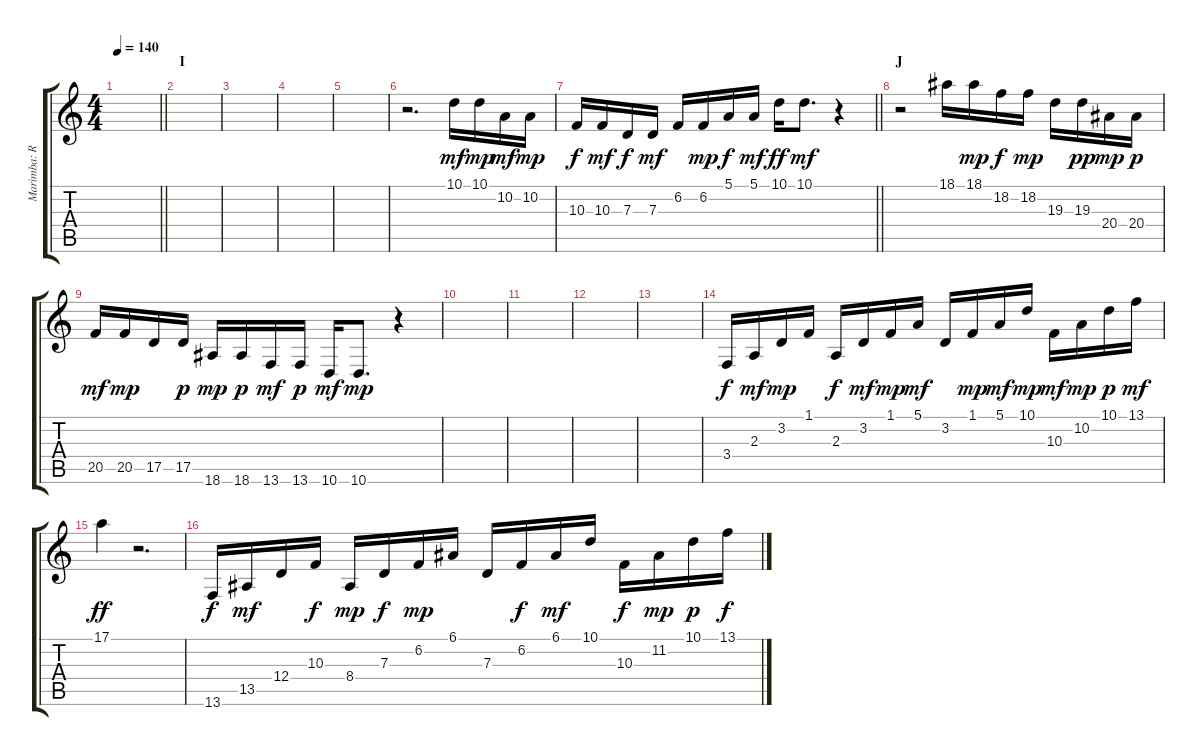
\track ("Marimba: Ray Cooper" "Marimba: R") {instrument marimba}
\staff {score tabs}
\tuning (E4 B3 G3 D3 A2 E2) {hide}
\ts (4 4)
\tempo 140
\clef g2
\barLineRight lightlight
\ks c
|
\section ("" "I")
|
|
|
|
r.2{d} 10.1.16{dy mf} 10.1.16{dy mp} 10.2.16{dy mf} 10.2.16{dy mp} |
\barLineRight lightlight
10.3.16{dy f} 10.3.16{dy mf} 7.3.16{dy f} 7.3.16{dy mf} 6.2.16 6.2.16{dy mp} 5.1.16{dy f} 5.1.16{dy mf} 10.1.16{dy ff} 10.1.8{d dy mf} r.4 |
\section ("" "J")
r.2 18.1.16 18.1.16{dy mp} 18.2.16{dy f} 18.2.16{dy mp} 19.3.16 19.3.16{dy pp} 20.4.16{dy mp} 20.4.16{dy p} |
20.5.16{dy mf} 20.5.16{dy mp} 17.5.16 17.5.16{dy p} 18.6.16{dy mp} 18.6.16{dy p} 13.6.16{dy mf} 13.6.16{dy p} 10.6.16{dy mf} 10.6.8{d dy mp} r.4 |
|
|
|
|
3.4.16{dy f} 2.3.16{dy mf} 3.2.16{dy mp} 1.1.16 2.3.16{dy f} 3.2.16{dy mf} 1.1.16{dy mp} 5.1.16{dy mf} 3.2.16 1.1.16{dy mp} 5.1.16{dy mf} 10.1.16{dy mp} 10.3.16{dy mf} 10.2.16{dy mp} 10.1.16{dy p} 13.1.16{dy mf} |
17.1.4{dy ff} r.2{d} |
13.6.16{dy f} 13.5.16{dy mf} 12.4.16 10.3.16{dy f} 8.4.16{dy mp} 7.3.16{dy f} 6.2.16{dy mp} 6.1.16 7.3.16 6.2.16{dy f} 6.1.16{dy mf} 10.1.16 10.3.16{dy f} 11.2.16{dy mp} 10.1.16{dy p} 13.1.16{dy f}
